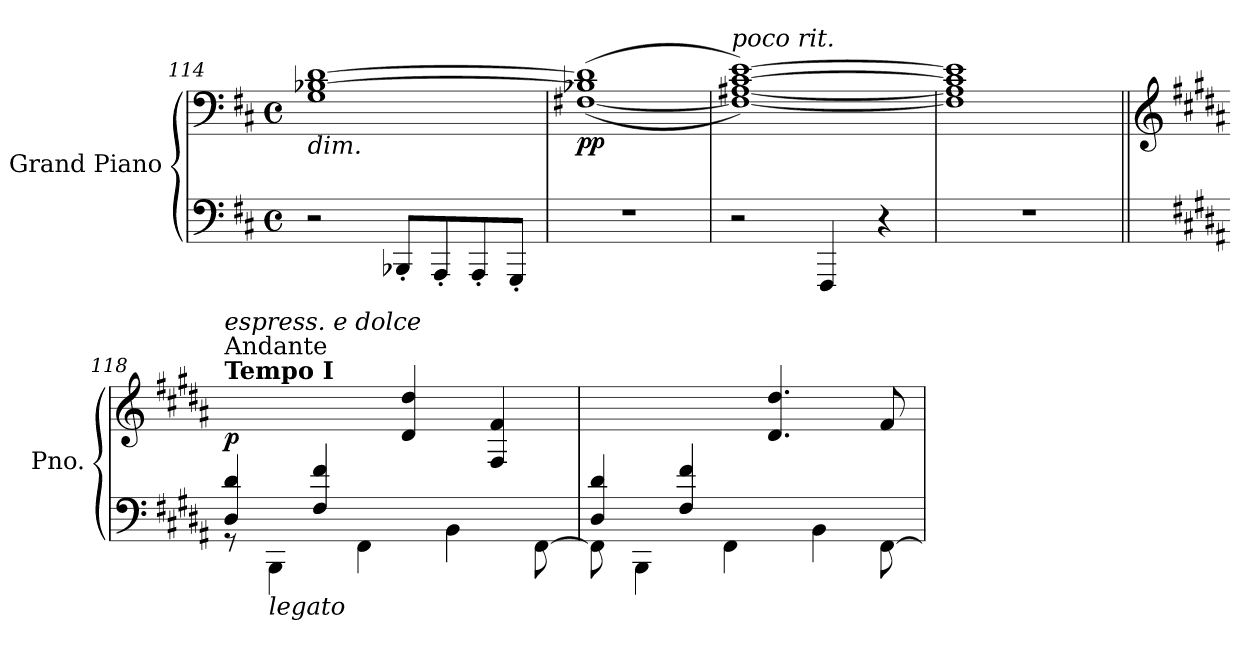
**kern	**kern	**dynam
*part1	*part1	*part1
*staff2	*staff1	*staff1/2
*I"Grand Piano	*	*
*I'Pno.	*	*
*clefF4	*clefF4	*
*k[f#c#]	*k[f#c#]	*
*M4/4	*M4/4	*
*met(c)	*met(c)	*
=114	=114	=114
!	!LO:TX:b:i:t=dim.	!
2r	1G [1B-X [1d	.
8BBB-X'/L	.	.
8AAA'/	.	.
8AAA'/	.	.
8GGG'/J	.	.
!!LO:PB:g=z
=115	=115	=115
!	!	!LO:DY:b
1r	(>(<[1F#X 1B-X] 1d]	pp
=116	=116	=116
*	*MM120	*
!	!LO:TX:a:i:t=poco rit.	!
2r	1F#_ [1A#X [1c# [1e))	.
4FFF#/	.	.
4r	.	.
=117	=117	=117
*^	*	*
1r	2ryy	1F#] 1A#] 1c#] 1e]	.
.	2ryy	.	.
=118||	=118||	=118||	=118||
*	*	*clefG2	*
*k[f#c#g#d#a#]	*	*k[f#c#g#d#a#]	*
!	!	!LO:TX:a:B:t=Tempo I	!
!	!	!LO:TX:a:t=Andante	!
!	!	!LO:TX:a:i:t=espress. e dolce	!
!	!	!	!LO:DY:b
(>4D#/ 4d#/	8rGG	2ryy	p
!	!LO:TX:b:i:t=legato	!	!
.	4BBB\	.	.
4F#/ 4f#/	.	.	.
.	4FF#\	.	.
2ryy	.	4d#/ 4dd#/	.
.	4BB\	.	.
.	.	4F#/ 4f#/	.
.	[8FF#\	.	.
=119	=119	=119	=119
4D#/ 4d#/	8FF#\]	2ryy	.
.	4BBB\	.	.
4F#/ 4f#/	.	.	.
.	4FF#\	.	.
2ryy	.	4.d#/ 4.dd#/)	.
.	4BB\	.	.
.	[8FF#\	8f#/	.
*v	*v	*	*
=	=	=
*-	*-	*-
